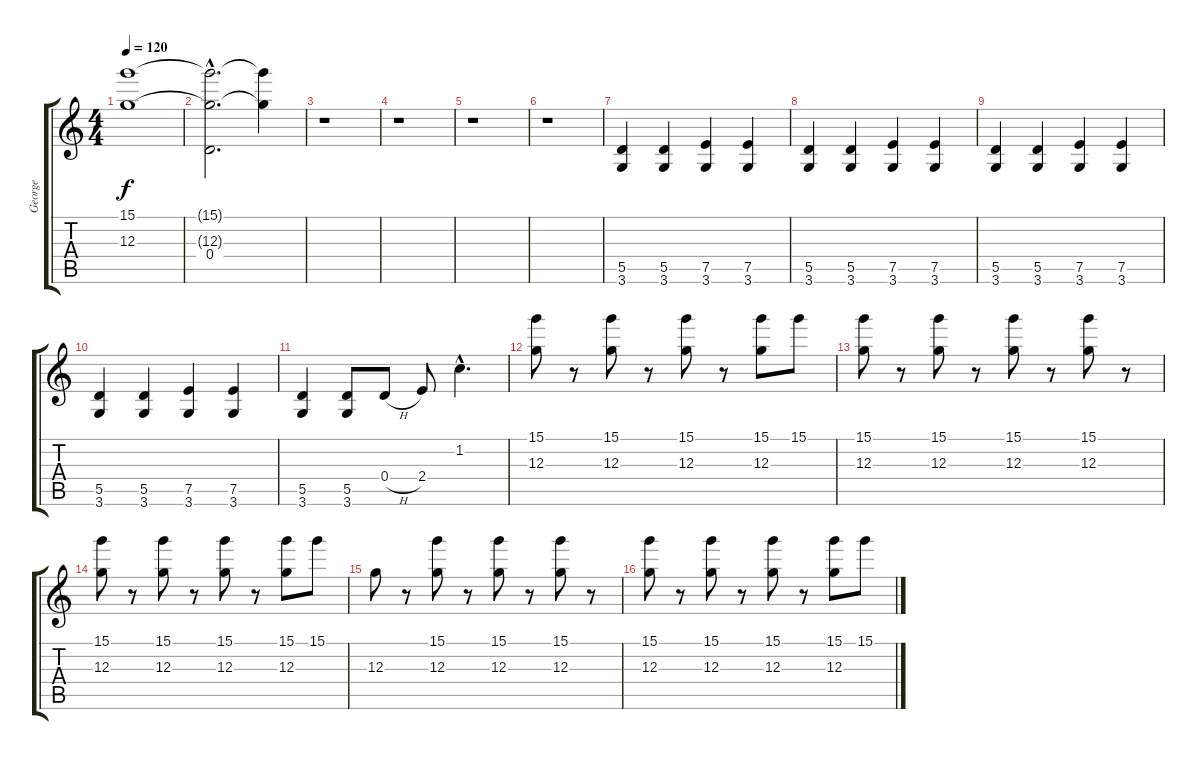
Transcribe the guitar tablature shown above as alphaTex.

\track ("George" "George") {instrument distortionguitar}
\staff {score tabs}
\tuning (E4 B3 G3 D3 A2 E2) {hide}
\ts (4 4)
\tempo 120
\clef g2
\ks c
(15.1 12.3).1{dy f} |
(15.1{hac t} 12.3{hac t} 0.4{hac}).2{d} (15.1{t} 12.3{t}).4 |
r.1 |
r.1 |
r.1 |
r.1 |
(5.5 3.6).4 (5.5 3.6).4 (7.5 3.6).4 (7.5 3.6).4 |
(5.5 3.6).4 (5.5 3.6).4 (7.5 3.6).4 (7.5 3.6).4 |
(5.5 3.6).4 (5.5 3.6).4 (7.5 3.6).4 (7.5 3.6).4 |
(5.5 3.6).4 (5.5 3.6).4 (7.5 3.6).4 (7.5 3.6).4 |
(5.5 3.6).4 (5.5 3.6).8 0.4{h}.8 2.4.8 1.2{hac}.4{d} |
(15.1 12.3).8 r.8 (15.1 12.3).8 r.8 (15.1 12.3).8 r.8 (15.1 12.3).8 15.1.8 |
(15.1 12.3).8 r.8 (15.1 12.3).8 r.8 (15.1 12.3).8 r.8 (15.1 12.3).8 r.8 |
(15.1 12.3).8 r.8 (15.1 12.3).8 r.8 (15.1 12.3).8 r.8 (15.1 12.3).8 15.1.8 |
12.3.8 r.8 (15.1 12.3).8 r.8 (15.1 12.3).8 r.8 (15.1 12.3).8 r.8 |
(15.1 12.3).8 r.8 (15.1 12.3).8 r.8 (15.1 12.3).8 r.8 (15.1 12.3).8 15.1.8
